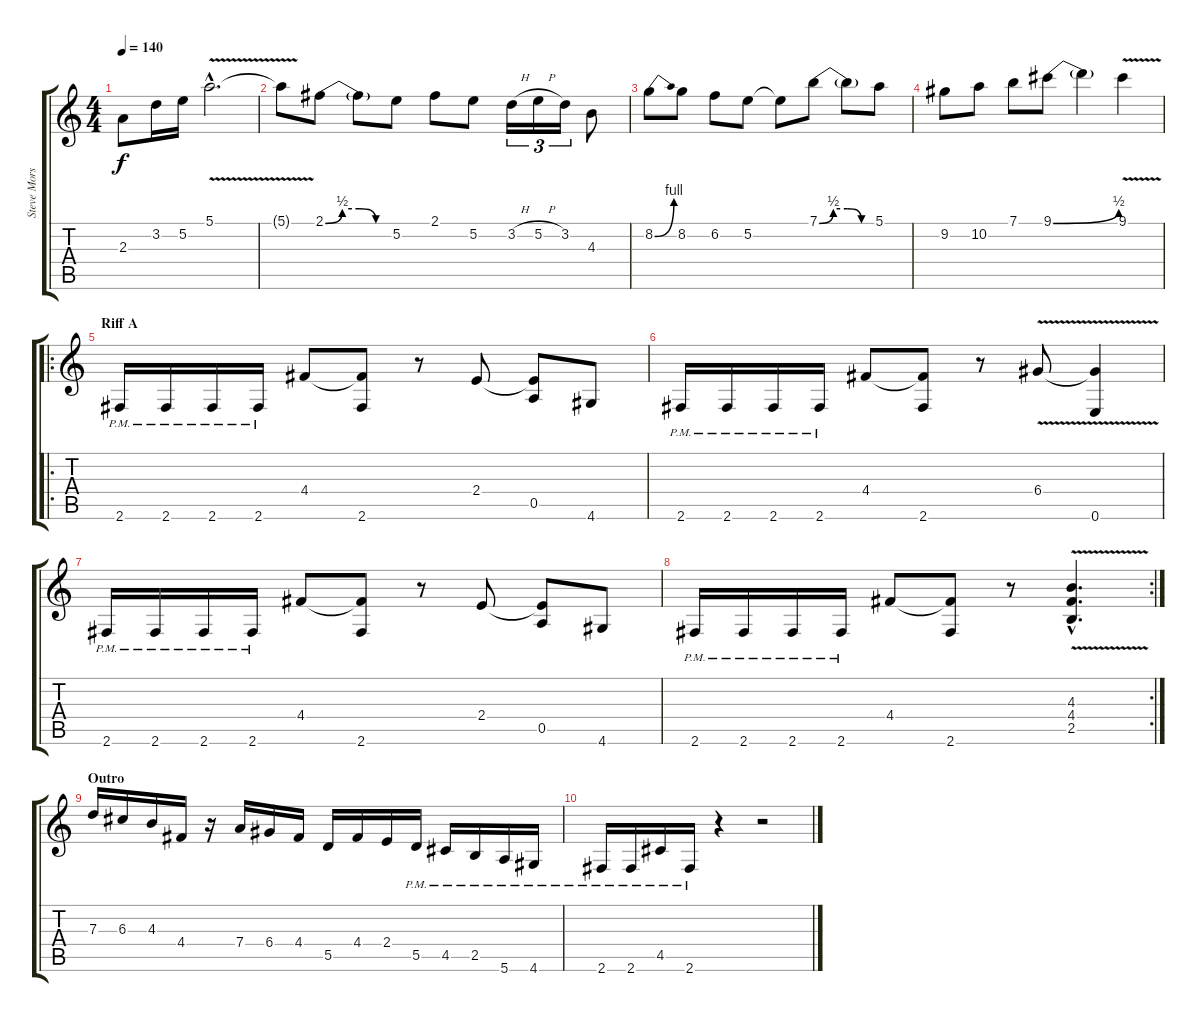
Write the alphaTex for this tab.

\track ("Steve Morse Guitar Lead III" "Steve Mors") {instrument distortionguitar}
\staff {score tabs}
\tuning (E4 B3 G3 D3 A2 E2) {hide}
\ts (4 4)
\tempo 140
\clef g2
\ks c
2.3.8{dy f} 3.2.16 5.2.16 5.1{v hac}.2{d} |
5.1{t}.8 2.1{be (custom 0 0 15 2 30 2 45 0 60 0)}.8 2.1{t}.8 5.2.8 2.1.8 5.2.8 3.2{h}.16{tu (3 2)} 5.2{h}.16{tu (3 2)} 3.2.16{tu (3 2)} 4.3.8 |
8.2{be (bend 0 0 60 4)}.8 8.2.8 6.2.8 5.2.8 5.2{t}.8 7.1{be (custom 0 0 15 2 30 2 45 0 60 0)}.8 7.1{t}.8 5.1.8 |
9.2.8 10.2.8 7.1.8 9.1{be (bend 0 0 60 2)}.8 9.1{t}.4 9.1{v}.4 |
\ro
\section ("" "Riff A")
2.6{pm}.16{balance 8} 2.6{pm}.16 2.6{pm}.16 2.6{pm}.16 4.4.8 (4.4{t} 2.6).8 r.8 2.4.8 (2.4{t} 0.5).8 4.6.8 |
2.6{pm}.16 2.6{pm}.16 2.6{pm}.16 2.6{pm}.16 4.4.8 (4.4{t} 2.6).8 r.8 6.4{v}.8 (6.4{t} 0.6).4 |
2.6{pm}.16 2.6{pm}.16 2.6{pm}.16 2.6{pm}.16 4.4.8 (4.4{t} 2.6).8 r.8 2.4.8 (2.4{t} 0.5).8 4.6.8 |
\rc 2
2.6{pm}.16 2.6{pm}.16 2.6{pm}.16 2.6{pm}.16 4.4.8 (4.4{t} 2.6).8 r.8 (4.3{hac} 4.4{hac} 2.5{v hac}).4{d} |
\section ("" "Outro")
7.3.16 6.3.16 4.3.16 4.4.16 r.16 7.4.16 6.4.16 4.4.16 5.5.16 4.4.16 2.4.16 5.5{pm}.16 4.5{pm}.16 2.5{pm}.16 5.6{pm}.16 4.6{pm}.16 |
2.6{pm}.16 2.6{pm}.16 4.5{pm}.16 2.6{pm}.16 r.4 r.2
